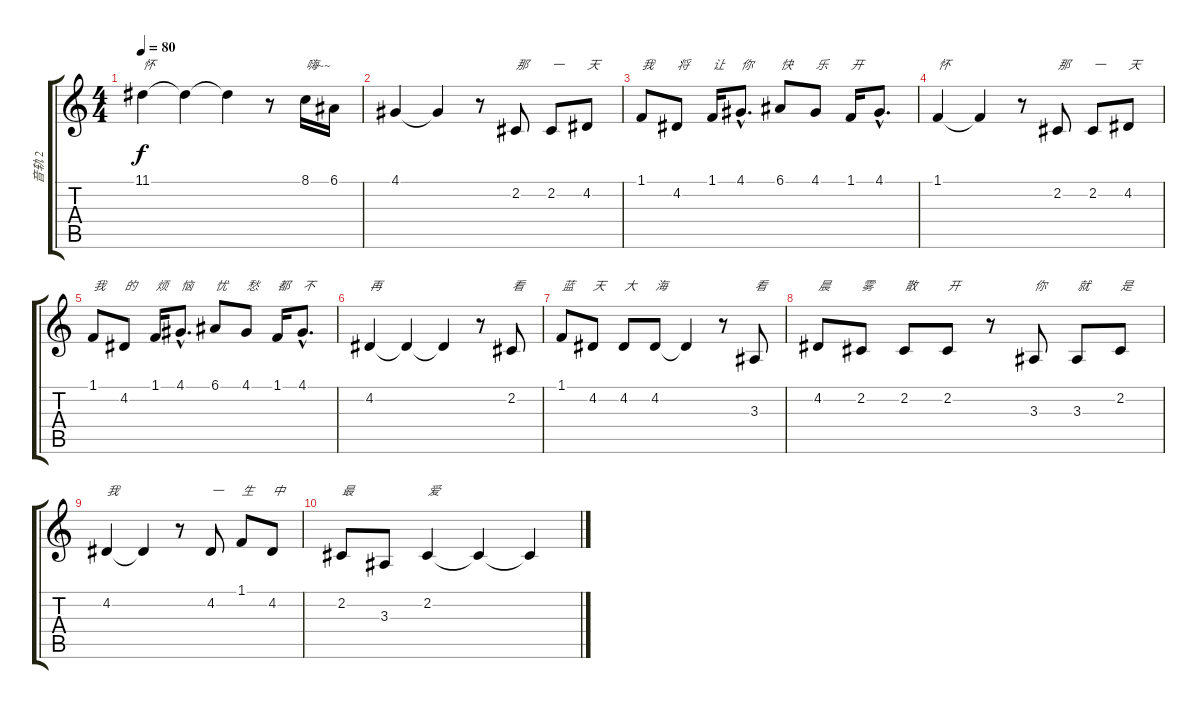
\track ("音轨 2" "音轨 2") {instrument blownbottle}
\staff {score tabs}
\tuning (E4 B3 G3 D3 A2 E2) {hide}
\ts (4 4)
\tempo 80
\clef g2
\ks c
11.1.4{txt "怀" dy f} 11.1{t}.4 11.1{t}.4 r.8 8.1.16{txt "嗨~~"} 6.1.16 |
4.1.4 4.1{t}.4 r.8 2.2.8{txt "那"} 2.2.8{txt "一"} 4.2.8{txt "天"} |
1.1.8{txt "我"} 4.2.8{txt "将"} 1.1.16{txt "让"} 4.1{hac}.8{d txt "你"} 6.1.8{txt "快"} 4.1.8{txt "乐"} 1.1.16{txt "开"} 4.1{hac}.8{d} |
1.1.4{txt "怀"} 1.1{t}.4 r.8 2.2.8{txt "那"} 2.2.8{txt "一"} 4.2.8{txt "天"} |
1.1.8{txt "我"} 4.2.8{txt "的"} 1.1.16{txt "烦"} 4.1{hac}.8{d txt "恼"} 6.1.8{txt "忧"} 4.1.8{txt "愁"} 1.1.16{txt "都"} 4.1{hac}.8{d txt "不"} |
4.2.4{txt "再"} 4.2{t}.4 4.2{t}.4 r.8 2.2.8{txt "看"} |
1.1.8{txt "蓝"} 4.2.8{txt "天"} 4.2.8{txt "大"} 4.2.8{txt "海"} 4.2{t}.4 r.8 3.3.8{txt "看"} |
4.2.8{txt "晨"} 2.2.8{txt "雾"} 2.2.8{txt "散"} 2.2.8{txt "开"} r.8 3.3.8{txt "你"} 3.3.8{txt "就"} 2.2.8{txt "是"} |
4.2.4{txt "我"} 4.2{t}.4 r.8 4.2.8{txt "一"} 1.1.8{txt "生"} 4.2.8{txt "中"} |
2.2.8{txt "最"} 3.3.8 2.2.4{txt "爱"} 2.2{t}.4 2.2{t}.4
